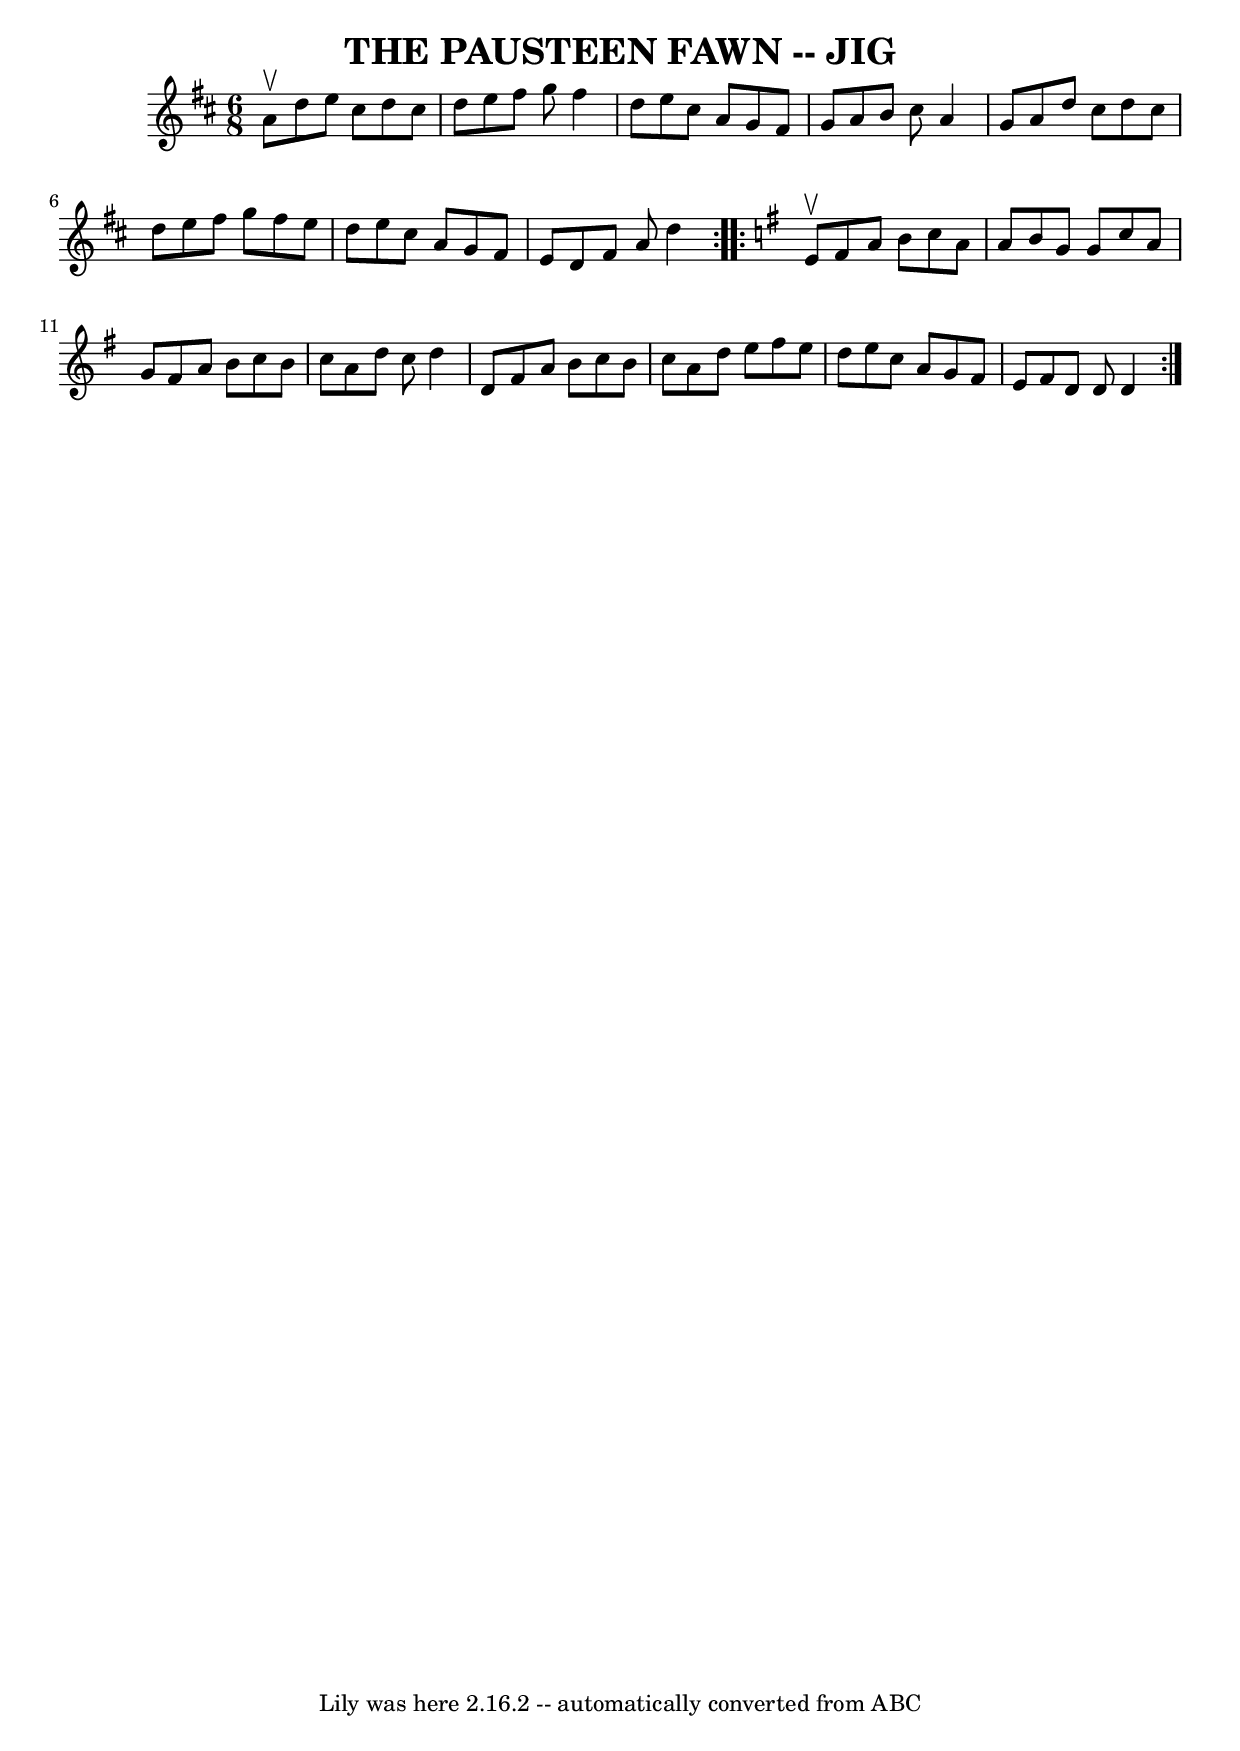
\version "2.16.2"
\include "Mammoth.ily"
\header {
  %% book = "Ryan's Mammoth Collection of Fiddle Tunes"
 crossRefNumber = "1"
 footnotes = ""
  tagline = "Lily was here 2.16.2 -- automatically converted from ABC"
  title = "THE PAUSTEEN FAWN -- JIG"

}
voicedefault =  {



  \repeat volta 2 {

    \time 6/8 
    \key d \major a'8^\upbow        |
 d''8 e''8 cis''8 d''8 cis''8 d''8     |
 e''8 fis''8 g''8 fis''4 d''8   |
 e''8 cis''8 a'8 g'8 fis'8 g'8    |
 a'8 b'8 cis''8 a'4 g'8         |
 a'8 d''8 cis''8 d''8 cis''8 d''8     |
 e''8 fis''8 g''8 fis''8 e''8 d''8    |
 e''8 cis''8 a'8 g'8 fis'8 e'8    |
 d'8    
 fis'8 a'8 d''4    
  }   
  \key d \mixolydian
  
  \repeat volta 2 { e'8^\upbow        |
 fis'8 a'8 b'8 c''8 a'8 a'8    |
 b'8 g'8 g'8 c''8 a'8 g'8     |
 fis'8 a'8 b'8 c''8 b'8 c''8     |
 a'8 d''8 c''8 d''4 d'8         |
 fis'8 a'8 b'8 c''8 b'8 c''8    |
 a'8 d''8 e''8 fis''8 e''8 d''8     |
 e''8 c''8 a'8 g'8 fis'8 e'8     |
 fis'8 d'8 d'8 d'4    
  }   

}

\score{
  <<

    \context Staff="default"
    {
      \voicedefault 
      
    }

  >>
  \layout {
    
  }
  \midi {
  }

}
